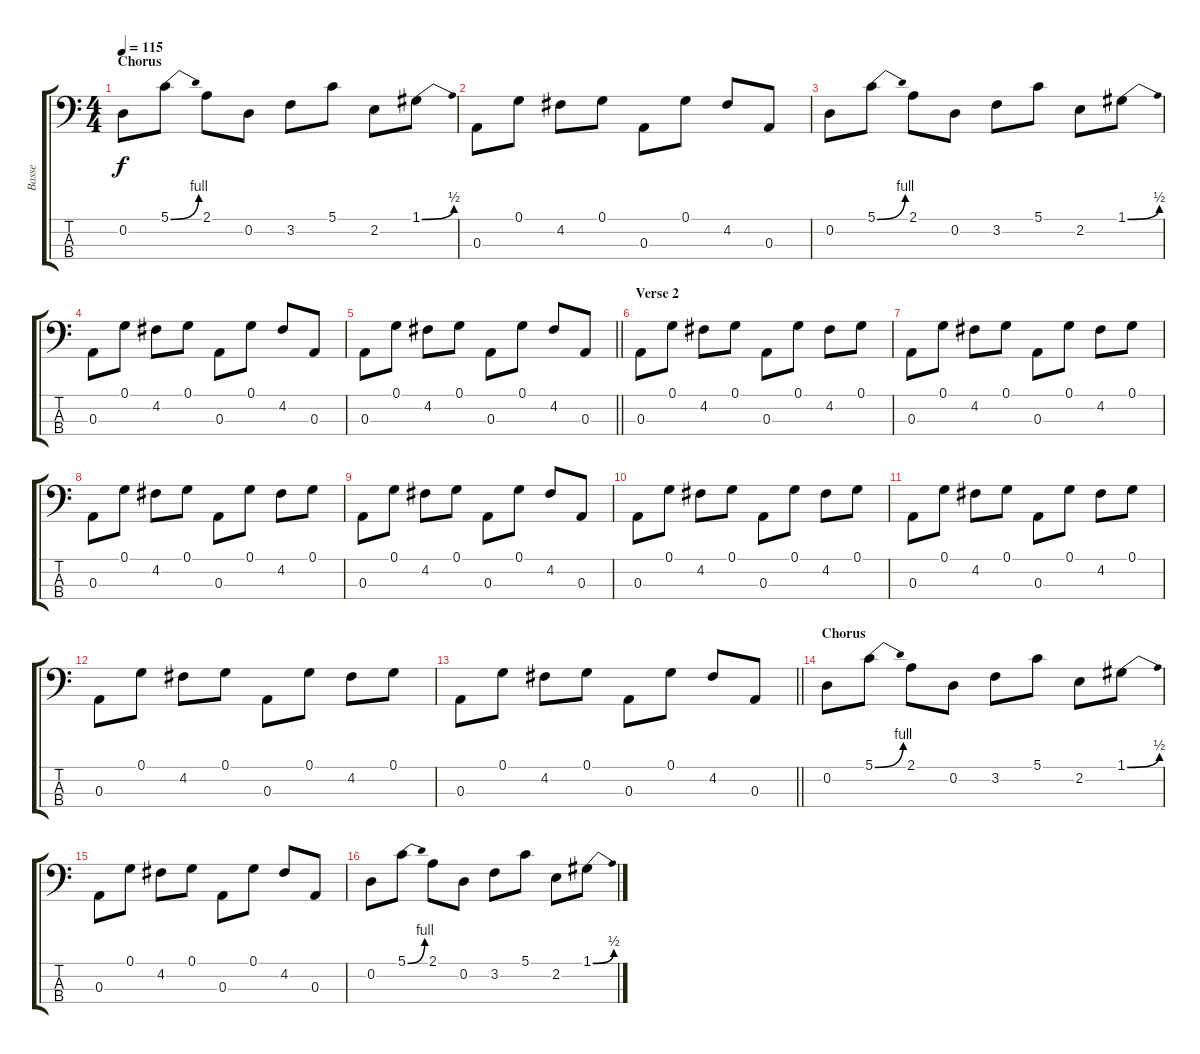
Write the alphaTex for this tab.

\track ("Basse" "Basse") {instrument electricbassfinger}
\staff {score tabs}
\tuning (G2 D2 A1 E1) {hide}
\ts (4 4)
\section ("" "Chorus")
\tempo 115
\clef f4
\ks c
0.2.8{dy f} 5.1{be (bend 0 0 60 4)}.8 2.1.8 0.2.8 3.2.8 5.1.8 2.2.8 1.1{be (bend 0 0 60 2)}.8 |
0.3.8 0.1.8 4.2.8 0.1.8 0.3.8 0.1.8 4.2.8 0.3.8 |
0.2.8 5.1{be (bend 0 0 60 4)}.8 2.1.8 0.2.8 3.2.8 5.1.8 2.2.8 1.1{be (bend 0 0 60 2)}.8 |
0.3.8 0.1.8 4.2.8 0.1.8 0.3.8 0.1.8 4.2.8 0.3.8 |
\barLineRight lightlight
0.3.8 0.1.8 4.2.8 0.1.8 0.3.8 0.1.8 4.2.8 0.3.8 |
\section ("" "Verse 2")
0.3.8 0.1.8 4.2.8 0.1.8 0.3.8 0.1.8 4.2.8 0.1.8 |
0.3.8 0.1.8 4.2.8 0.1.8 0.3.8 0.1.8 4.2.8 0.1.8 |
0.3.8 0.1.8 4.2.8 0.1.8 0.3.8 0.1.8 4.2.8 0.1.8 |
0.3.8 0.1.8 4.2.8 0.1.8 0.3.8 0.1.8 4.2.8 0.3.8 |
0.3.8 0.1.8 4.2.8 0.1.8 0.3.8 0.1.8 4.2.8 0.1.8 |
0.3.8 0.1.8 4.2.8 0.1.8 0.3.8 0.1.8 4.2.8 0.1.8 |
0.3.8 0.1.8 4.2.8 0.1.8 0.3.8 0.1.8 4.2.8 0.1.8 |
\barLineRight lightlight
0.3.8 0.1.8 4.2.8 0.1.8 0.3.8 0.1.8 4.2.8 0.3.8 |
\section ("" "Chorus")
0.2.8 5.1{be (bend 0 0 60 4)}.8 2.1.8 0.2.8 3.2.8 5.1.8 2.2.8 1.1{be (bend 0 0 60 2)}.8 |
0.3.8 0.1.8 4.2.8 0.1.8 0.3.8 0.1.8 4.2.8 0.3.8 |
0.2.8 5.1{be (bend 0 0 60 4)}.8 2.1.8 0.2.8 3.2.8 5.1.8 2.2.8 1.1{be (bend 0 0 60 2)}.8
